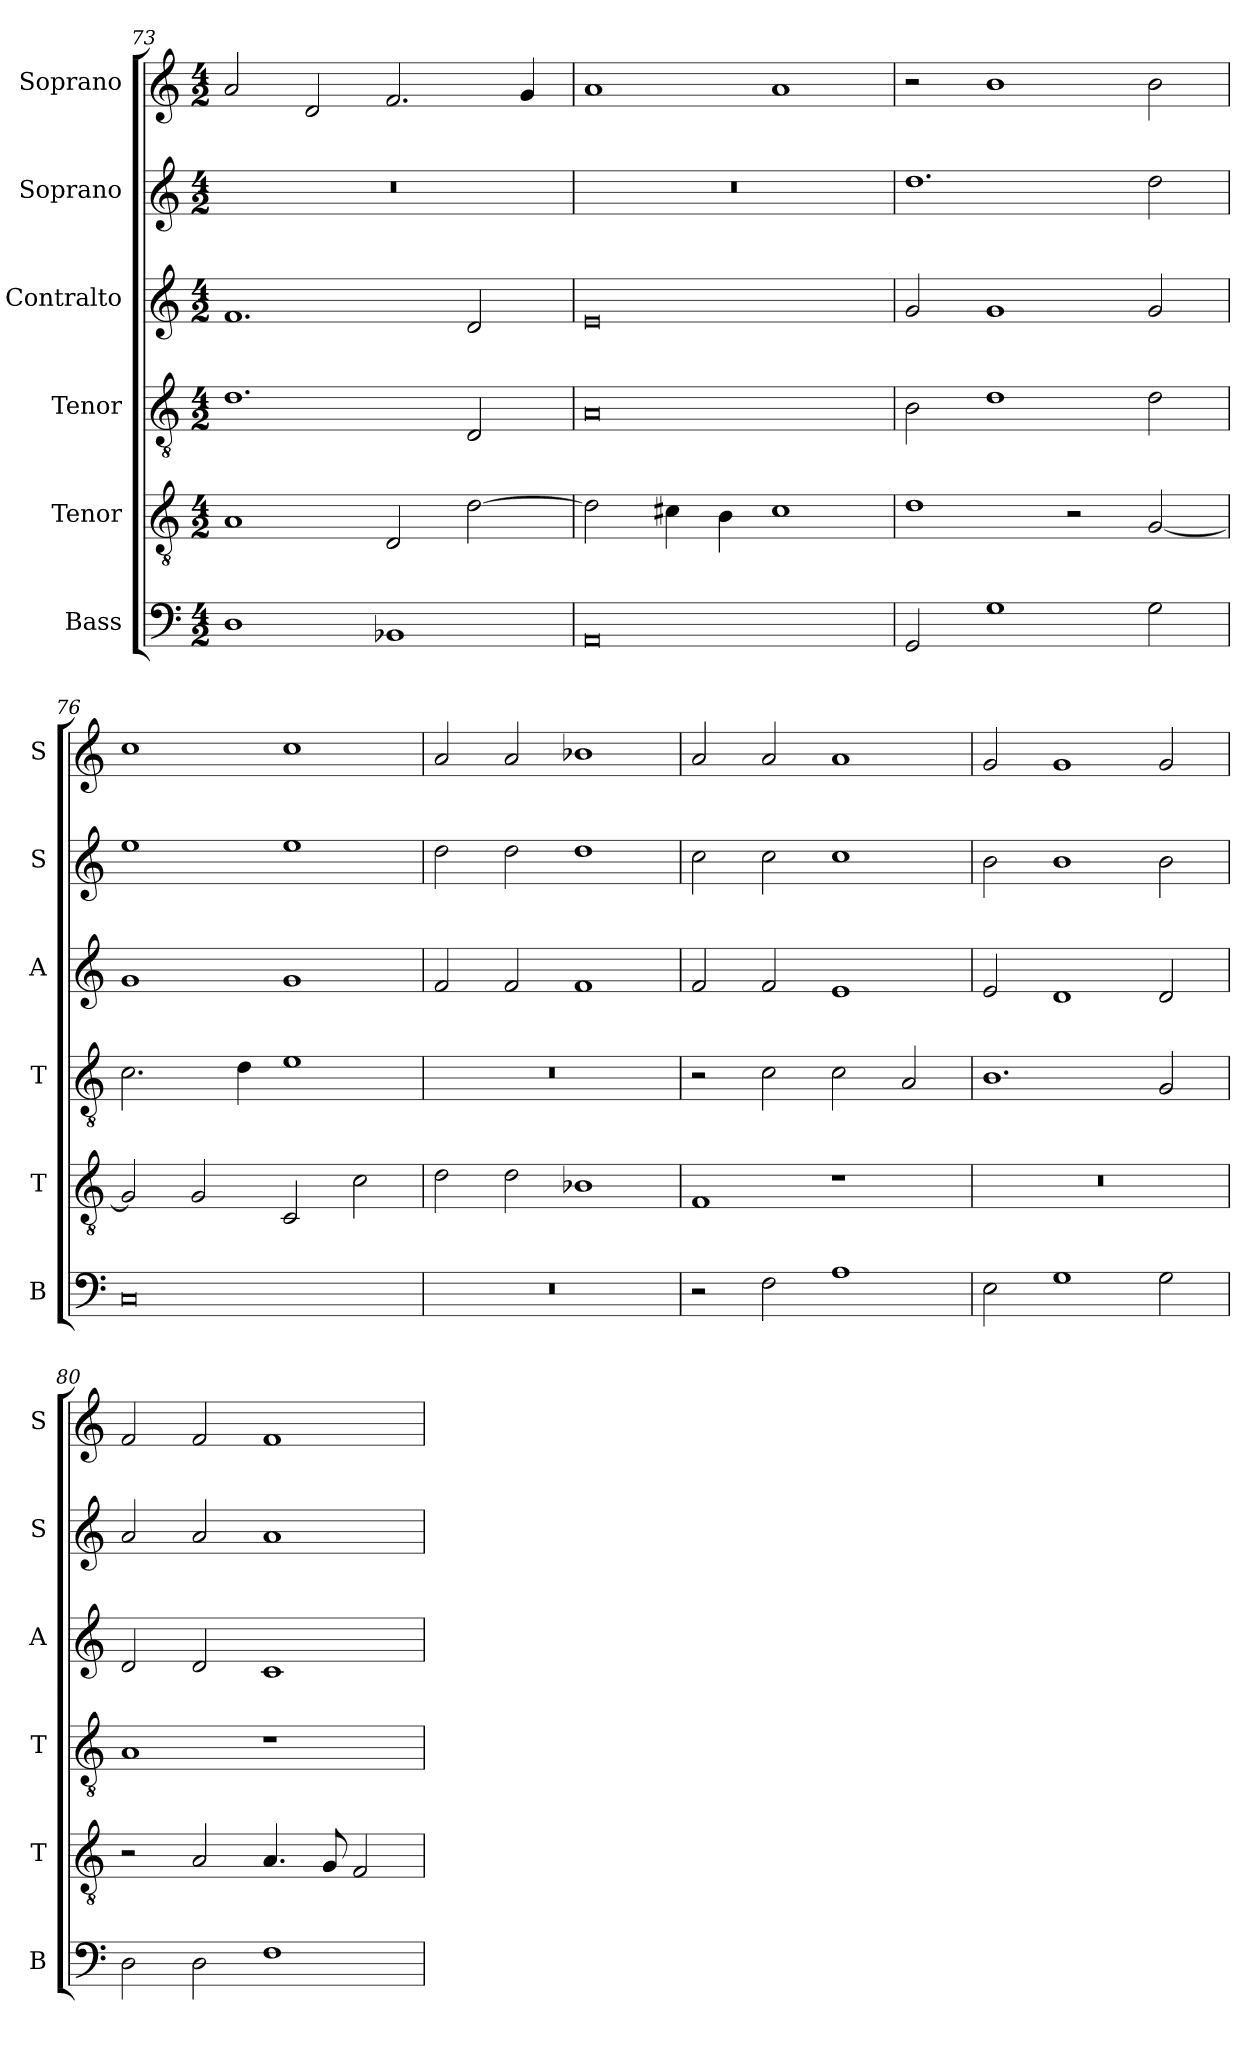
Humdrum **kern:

**kern	**kern	**kern	**kern	**kern	**kern
*part6	*part5	*part4	*part3	*part2	*part1
*staff6	*staff5	*staff4	*staff3	*staff2	*staff1
*I"Bass	*I"Tenor	*I"Tenor	*I"Contralto	*I"Soprano	*I"Soprano
*I'B	*I'T	*I'T	*I'A	*I'S	*I'S
*clefF4	*clefGv2	*clefGv2	*clefG2	*clefG2	*clefG2
*k[]	*k[]	*k[]	*k[]	*k[]	*k[]
*G:mix	*G:mix	*G:mix	*G:mix	*G:mix	*G:mix
*M4/2	*M4/2	*M4/2	*M4/2	*M4/2	*M4/2
=73	=73	=73	=73	=73	=73
1D	1A	1.d	1.f	0r	2a
.	.	.	.	.	2d
1BB-X	2D	.	.	.	2.f
.	[2d	2D	2d	.	.
.	.	.	.	.	4g
=74	=74	=74	=74	=74	=74
0AA	2d]	0A	0e	0r	1a
.	4c#X	.	.	.	.
.	4B	.	.	.	.
.	1c#	.	.	.	1a
=75	=75	=75	=75	=75	=75
2GG	1d	2B	2g	1.dd	2r
1G	.	1d	1g	.	1b
.	2r	.	.	.	.
2G	[2G	2d	2g	2dd	2b
=76	=76	=76	=76	=76	=76
0C	2G]	2.c	1g	1ee	1cc
.	2G	.	.	.	.
.	.	4d	.	.	.
.	2C	1e	1g	1ee	1cc
.	2c	.	.	.	.
=77	=77	=77	=77	=77	=77
0r	2d	0r	2f	2dd	2a
.	2d	.	2f	2dd	2a
.	1B-X	.	1f	1dd	1b-X
=78	=78	=78	=78	=78	=78
2r	1F	2r	2f	2cc	2a
2F	.	2c	2f	2cc	2a
1A	1r	2c	1e	1cc	1a
.	.	2A	.	.	.
=79	=79	=79	=79	=79	=79
2E	0r	1.B	2e	2b	2g
1G	.	.	1d	1b	1g
2G	.	2G	2d	2b	2g
=80	=80	=80	=80	=80	=80
2D	2r	1A	2d	2a	2f
2D	2A	.	2d	2a	2f
1F	4.A	1r	1c	1a	1f
.	8G	.	.	.	.
.	2F	.	.	.	.
=	=	=	=	=	=
*-	*-	*-	*-	*-	*-
